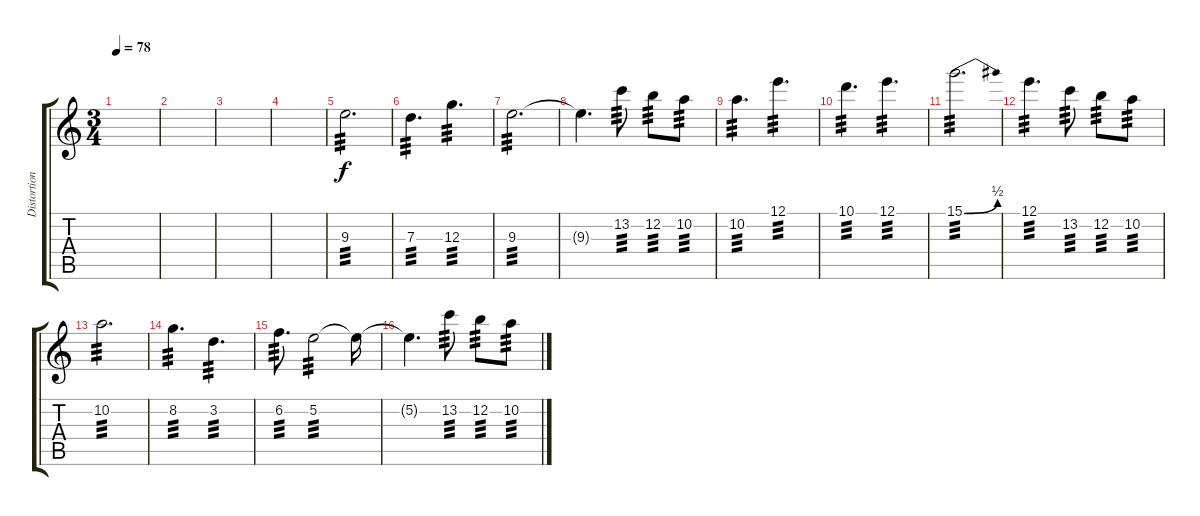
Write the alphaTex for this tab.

\track ("Distortion Guitar 2" "Distortion") {instrument distortionguitar}
\staff {score tabs}
\tuning (E4 B3 G3 D3 A2 D2) {hide}
\ts (3 4)
\tempo 78
\clef g2
\ks c
|
|
|
|
9.3.2{d tp 3} |
7.3.4{d tp 3} 12.3.4{d tp 3} |
9.3.2{d tp 3} |
9.3{t}.4{d} 13.2.8{tp 3} 12.2.8{tp 3} 10.2.8{tp 3} |
10.2.4{d tp 3} 12.1.4{d tp 3} |
10.1.4{d tp 3} 12.1.4{d tp 3} |
15.1{be (bend 0 0 60 2)}.2{d tp 3} |
12.1.4{d tp 3} 13.2.8{tp 3} 12.2.8{tp 3} 10.2.8{tp 3} |
10.2.2{d tp 3} |
8.2.4{d tp 3} 3.2.4{d tp 3} |
6.2.8{d tp 3} 5.2.2{tp 3} 5.2{t}.16 |
5.2{t}.4{d} 13.2.8{tp 3} 12.2.8{tp 3} 10.2.8{tp 3}
